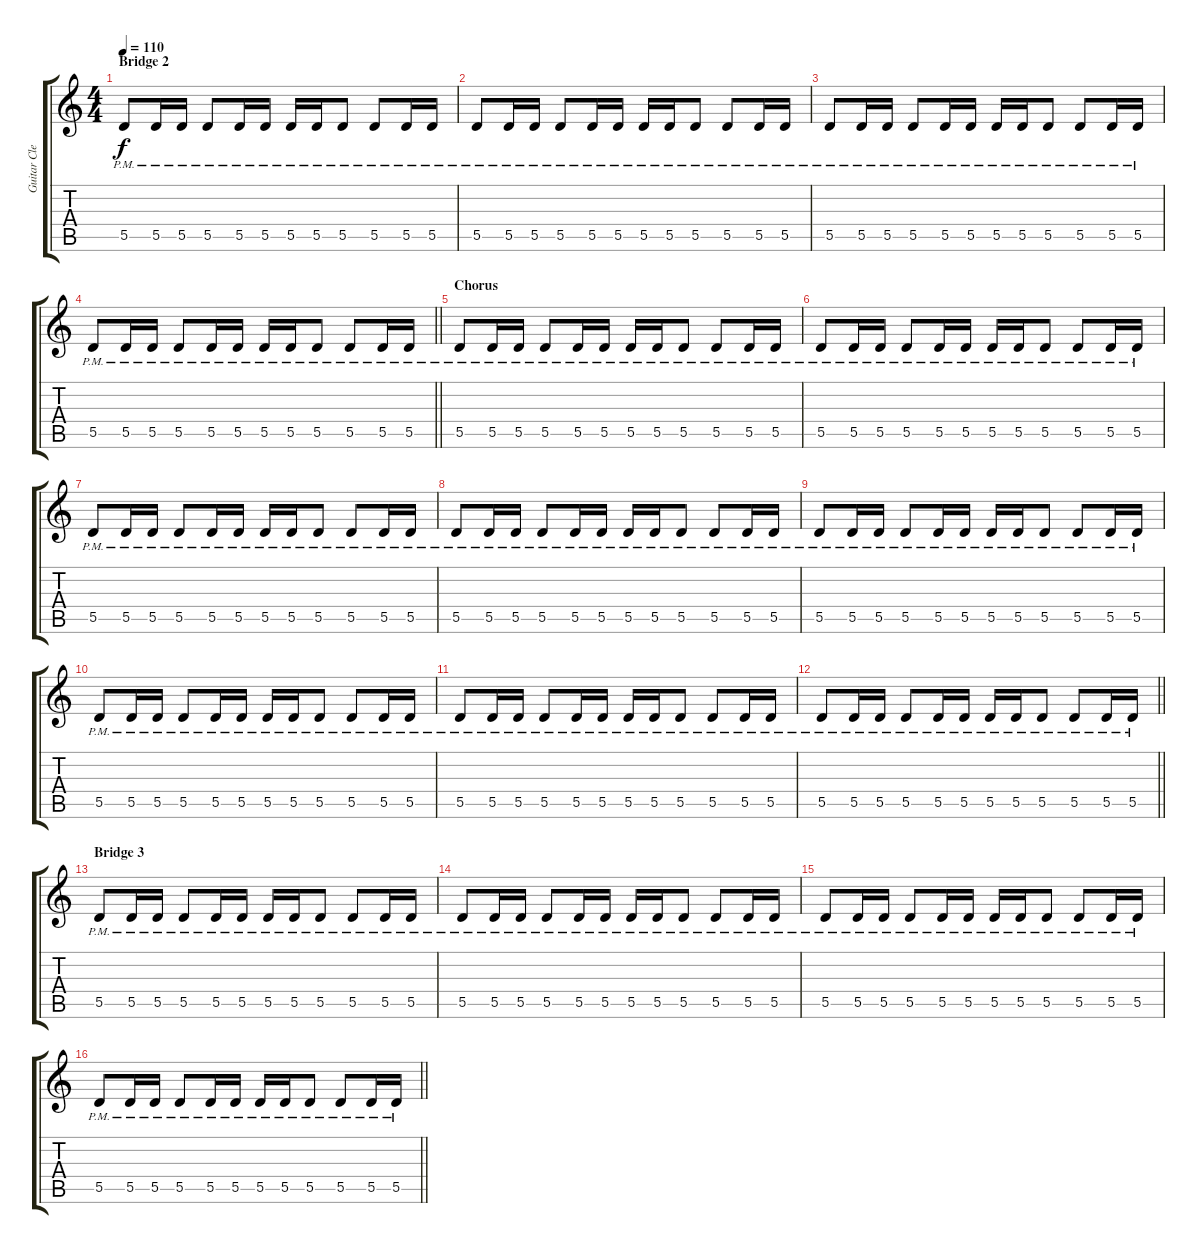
\track ("Guitar Clean 2" "Guitar Cle") {instrument acousticguitarsteel}
\staff {score tabs}
\tuning (E4 B3 G3 D3 A2 E2) {hide}
\ts (4 4)
\section ("" "Bridge 2")
\tempo 110
\clef g2
\ks c
5.5{pm}.8{dy f} 5.5{pm}.16 5.5{pm}.16 5.5{pm}.8 5.5{pm}.16 5.5{pm}.16 5.5{pm}.16 5.5{pm}.16 5.5{pm}.8 5.5{pm}.8 5.5{pm}.16 5.5{pm}.16 |
5.5{pm}.8 5.5{pm}.16 5.5{pm}.16 5.5{pm}.8 5.5{pm}.16 5.5{pm}.16 5.5{pm}.16 5.5{pm}.16 5.5{pm}.8 5.5{pm}.8 5.5{pm}.16 5.5{pm}.16 |
5.5{pm}.8 5.5{pm}.16 5.5{pm}.16 5.5{pm}.8 5.5{pm}.16 5.5{pm}.16 5.5{pm}.16 5.5{pm}.16 5.5{pm}.8 5.5{pm}.8 5.5{pm}.16 5.5{pm}.16 |
\barLineRight lightlight
5.5{pm}.8 5.5{pm}.16 5.5{pm}.16 5.5{pm}.8 5.5{pm}.16 5.5{pm}.16 5.5{pm}.16 5.5{pm}.16 5.5{pm}.8 5.5{pm}.8 5.5{pm}.16 5.5{pm}.16 |
\section ("" "Chorus")
5.5{pm}.8 5.5{pm}.16 5.5{pm}.16 5.5{pm}.8 5.5{pm}.16 5.5{pm}.16 5.5{pm}.16 5.5{pm}.16 5.5{pm}.8 5.5{pm}.8 5.5{pm}.16 5.5{pm}.16 |
5.5{pm}.8 5.5{pm}.16 5.5{pm}.16 5.5{pm}.8 5.5{pm}.16 5.5{pm}.16 5.5{pm}.16 5.5{pm}.16 5.5{pm}.8 5.5{pm}.8 5.5{pm}.16 5.5{pm}.16 |
5.5{pm}.8 5.5{pm}.16 5.5{pm}.16 5.5{pm}.8 5.5{pm}.16 5.5{pm}.16 5.5{pm}.16 5.5{pm}.16 5.5{pm}.8 5.5{pm}.8 5.5{pm}.16 5.5{pm}.16 |
5.5{pm}.8 5.5{pm}.16 5.5{pm}.16 5.5{pm}.8 5.5{pm}.16 5.5{pm}.16 5.5{pm}.16 5.5{pm}.16 5.5{pm}.8 5.5{pm}.8 5.5{pm}.16 5.5{pm}.16 |
5.5{pm}.8 5.5{pm}.16 5.5{pm}.16 5.5{pm}.8 5.5{pm}.16 5.5{pm}.16 5.5{pm}.16 5.5{pm}.16 5.5{pm}.8 5.5{pm}.8 5.5{pm}.16 5.5{pm}.16 |
5.5{pm}.8 5.5{pm}.16 5.5{pm}.16 5.5{pm}.8 5.5{pm}.16 5.5{pm}.16 5.5{pm}.16 5.5{pm}.16 5.5{pm}.8 5.5{pm}.8 5.5{pm}.16 5.5{pm}.16 |
5.5{pm}.8 5.5{pm}.16 5.5{pm}.16 5.5{pm}.8 5.5{pm}.16 5.5{pm}.16 5.5{pm}.16 5.5{pm}.16 5.5{pm}.8 5.5{pm}.8 5.5{pm}.16 5.5{pm}.16 |
\barLineRight lightlight
5.5{pm}.8 5.5{pm}.16 5.5{pm}.16 5.5{pm}.8 5.5{pm}.16 5.5{pm}.16 5.5{pm}.16 5.5{pm}.16 5.5{pm}.8 5.5{pm}.8 5.5{pm}.16 5.5{pm}.16 |
\section ("" "Bridge 3")
5.5{pm}.8 5.5{pm}.16 5.5{pm}.16 5.5{pm}.8 5.5{pm}.16 5.5{pm}.16 5.5{pm}.16 5.5{pm}.16 5.5{pm}.8 5.5{pm}.8 5.5{pm}.16 5.5{pm}.16 |
5.5{pm}.8 5.5{pm}.16 5.5{pm}.16 5.5{pm}.8 5.5{pm}.16 5.5{pm}.16 5.5{pm}.16 5.5{pm}.16 5.5{pm}.8 5.5{pm}.8 5.5{pm}.16 5.5{pm}.16 |
5.5{pm}.8 5.5{pm}.16 5.5{pm}.16 5.5{pm}.8 5.5{pm}.16 5.5{pm}.16 5.5{pm}.16 5.5{pm}.16 5.5{pm}.8 5.5{pm}.8 5.5{pm}.16 5.5{pm}.16 |
\barLineRight lightlight
5.5{pm}.8 5.5{pm}.16 5.5{pm}.16 5.5{pm}.8 5.5{pm}.16 5.5{pm}.16 5.5{pm}.16 5.5{pm}.16 5.5{pm}.8 5.5{pm}.8 5.5{pm}.16 5.5{pm}.16
